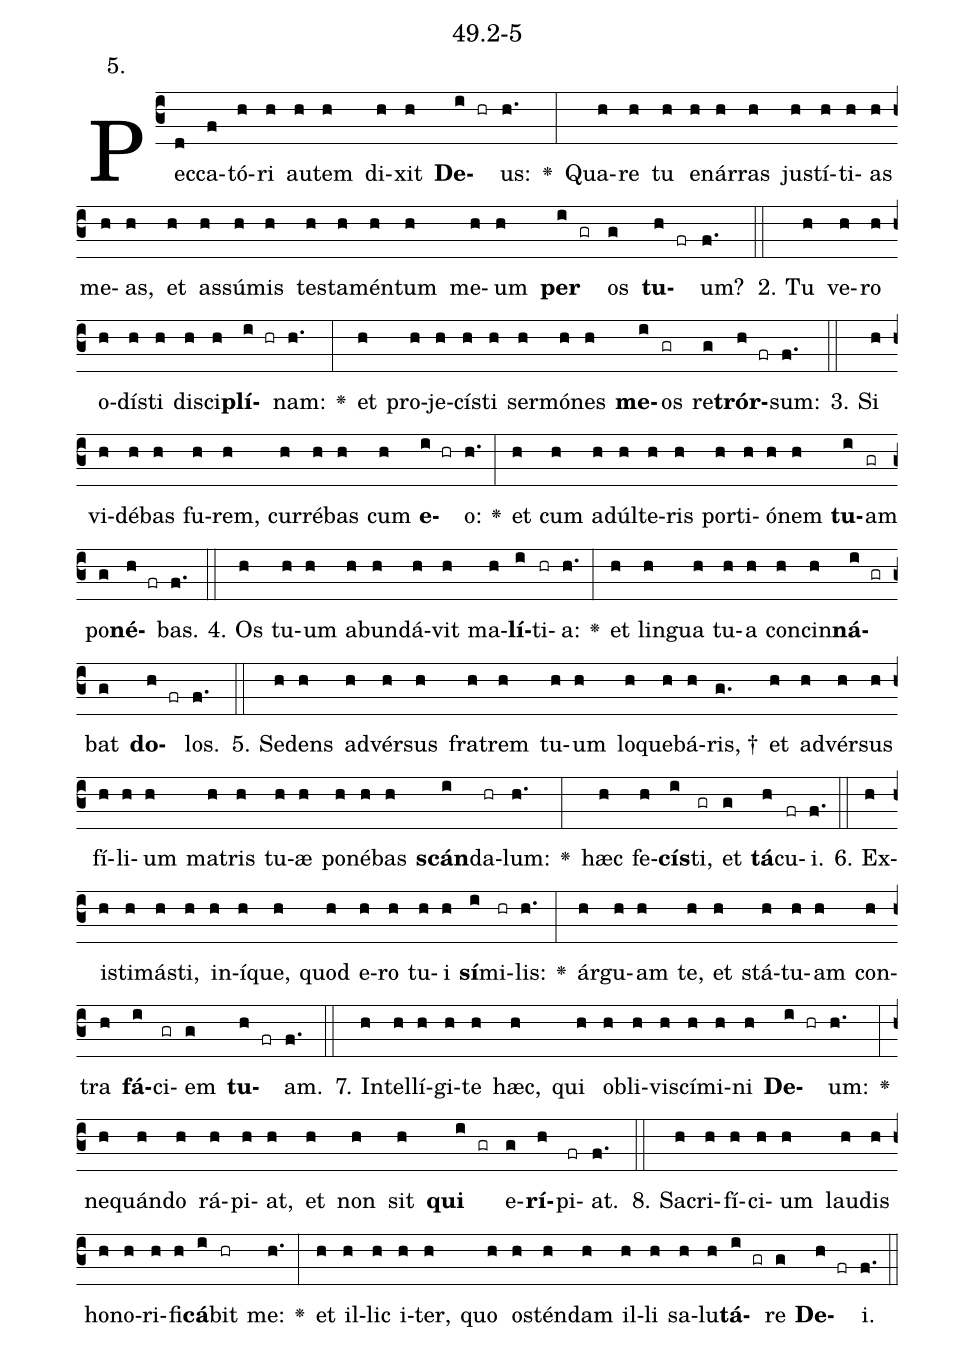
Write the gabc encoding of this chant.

name: 49.2-5;
annotation: 5.;
%%
(c3)Pec(d)ca(f)tó(h)ri(h) au(h)tem(h) di(h)xit(h) <b>De</b>(i hr)us:(h.) <v>\greheightstar</v>(:) Qua(h)re(h) tu(h) e(h)nár(h)ras(h) jus(h)tí(h)ti(h)as(h) me(h)as,(h) et(h) as(h)sú(h)mis(h) tes(h)ta(h)mén(h)tum(h) me(h)um(h) <b>per</b>(i gr) os(g) <b>tu</b>(h fr)um?(f.) (::)
2. Tu(h) ve(h)ro(h) o(h)dís(h)ti(h) di(h)sci(h)<b>plí</b>(i hr)nam:(h.) <v>\greheightstar</v>(:) et(h) pro(h)je(h)cís(h)ti(h) ser(h)mó(h)nes(h) <b>me</b>(i)os(gr) re(g)<b>trór</b>(h fr)sum:(f.) (::)
3. Si(h) vi(h)dé(h)bas(h) fu(h)rem,(h) cur(h)ré(h)bas(h) cum(h) <b>e</b>(i hr)o:(h.) <v>\greheightstar</v>(:) et(h) cum(h) ad(h)úl(h)te(h)ris(h) por(h)ti(h)ó(h)nem(h) <b>tu</b>(i)am(gr) po(g)<b>né</b>(h fr)bas.(f.) (::)
4. Os(h) tu(h)um(h) ab(h)un(h)dá(h)vit(h) ma(h)<b>lí</b>(i)ti(hr)a:(h.) <v>\greheightstar</v>(:) et(h) lin(h)gua(h) tu(h)a(h) con(h)cin(h)<b>ná</b>(i gr)bat(g) <b>do</b>(h fr)los.(f.) (::)
5. Se(h)dens(h) ad(h)vér(h)sus(h) fra(h)trem(h) tu(h)um(h) lo(h)que(h)bá(h)ris, †(g.) et(h) ad(h)vér(h)sus(h) fí(h)li(h)um(h) ma(h)tris(h) tu(h)æ(h) po(h)né(h)bas(h) <b>scán</b>(i)da(hr)lum:(h.) <v>\greheightstar</v>(:) hæc(h) fe(h)<b>cís</b>(i)ti,(gr) et(g) <b>tá</b>(h)cu(fr)i.(f.) (::)
6. Ex(h)is(h)ti(h)más(h)ti,(h) in(h)í(h)que,(h) quod(h) e(h)ro(h) tu(h)i(h) <b>sí</b>(i)mi(hr)lis:(h.) <v>\greheightstar</v>(:) ár(h)gu(h)am(h) te,(h) et(h) stá(h)tu(h)am(h) con(h)tra(h) <b>fá</b>(i)ci(gr)em(g) <b>tu</b>(h fr)am.(f.) (::)
7. In(h)tel(h)lí(h)gi(h)te(h) hæc,(h) qui(h) ob(h)li(h)vi(h)scí(h)mi(h)ni(h) <b>De</b>(i hr)um:(h.) <v>\greheightstar</v>(:) ne(h)quán(h)do(h) rá(h)pi(h)at,(h) et(h) non(h) sit(h) <b>qui</b>(i gr) e(g)<b>rí</b>(h)pi(fr)at.(f.) (::)
8. Sa(h)cri(h)fí(h)ci(h)um(h) lau(h)dis(h) ho(h)no(h)ri(h)fi(h)<b>cá</b>(i)bit(hr) me:(h.) <v>\greheightstar</v>(:) et(h) il(h)lic(h) i(h)ter,(h) quo(h) os(h)tén(h)dam(h) il(h)li(h) sa(h)lu(h)<b>tá</b>(i gr)re(g) <b>De</b>(h fr)i.(f.) (::)
